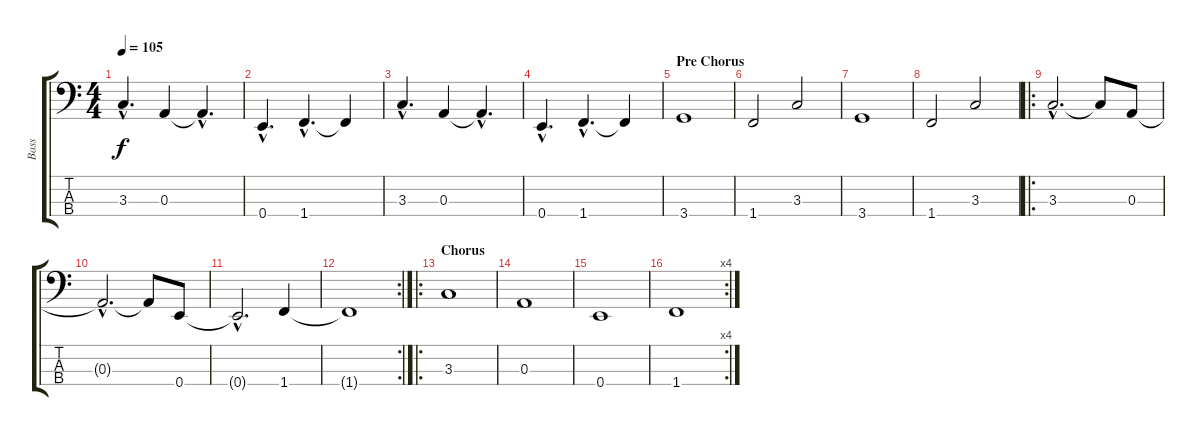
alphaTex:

\track ("Bass" "Bass") {instrument electricbassfinger}
\staff {score tabs}
\tuning (G2 D2 A1 E1) {hide}
\ts (4 4)
\tempo 105
\clef f4
\ks c
3.3{hac}.4{d dy f} 0.3.4 0.3{hac t}.4{d} |
0.4{hac}.4{d} 1.4{hac}.4{d} 1.4{t}.4 |
3.3{hac}.4{d} 0.3.4 0.3{hac t}.4{d} |
0.4{hac}.4{d} 1.4{hac}.4{d} 1.4{t}.4 |
\section ("" "Pre Chorus")
3.4.1 |
1.4.2 3.3.2 |
3.4.1 |
1.4.2 3.3.2 |
\ro
3.3{hac}.2{d} 3.3{t}.8 0.3.8 |
0.3{hac t}.2{d} 0.3{t}.8 0.4.8 |
0.4{hac t}.2{d} 1.4.4 |
\rc 2
1.4{t}.1 |
\ro
\section ("" "Chorus")
3.3.1 |
0.3.1 |
0.4.1 |
\rc 4
1.4.1
